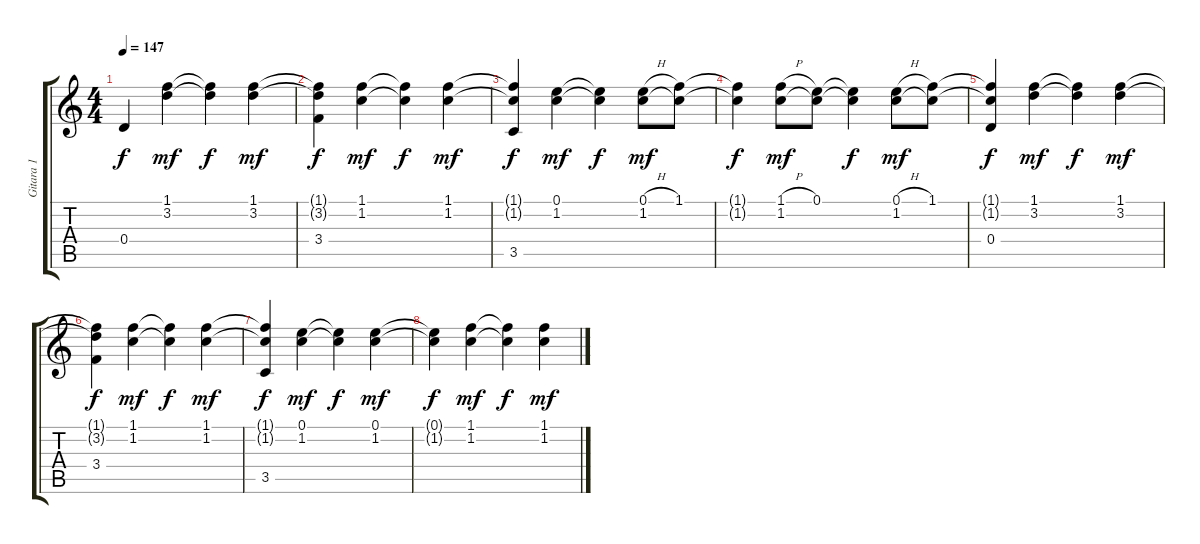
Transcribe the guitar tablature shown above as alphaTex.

\track ("Gitara 1" "Gitara 1") {instrument acousticguitarsteel}
\staff {score tabs}
\tuning (E4 B3 G3 D3 A2 E2) {hide}
\ts (4 4)
\tempo 147
\clef g2
\ks c
0.4.4{dy f volume 11} (1.1 3.2).4{dy mf} (1.1{t} 3.2{t}).4{dy f} (1.1 3.2).4{dy mf} |
(1.1{t} 3.2{t} 3.4).4{dy f} (1.1 1.2).4{dy mf} (1.1{t} 1.2{t}).4{dy f} (1.1 1.2).4{dy mf} |
(1.1{t} 1.2{t} 3.5).4{dy f} (0.1 1.2).4{dy mf} (0.1{t} 1.2{t}).4{dy f} (0.1{h} 1.2).8{dy mf} (1.1 1.2{t}).8 |
(1.1{t} 1.2{t}).4{dy f} (1.1{h} 1.2).8{dy mf} (0.1 1.2{t}).8 (0.1{t} 1.2{t}).4{dy f} (0.1{h} 1.2).8{dy mf} (1.1 1.2{t}).8 |
(1.1{t} 1.2{t} 0.4).4{dy f} (1.1 3.2).4{dy mf} (1.1{t} 3.2{t}).4{dy f} (1.1 3.2).4{dy mf} |
(1.1{t} 3.2{t} 3.4).4{dy f} (1.1 1.2).4{dy mf} (1.1{t} 1.2{t}).4{dy f} (1.1 1.2).4{dy mf} |
(1.1{t} 1.2{t} 3.5).4{dy f} (0.1 1.2).4{dy mf} (0.1{t} 1.2{t}).4{dy f} (0.1 1.2).4{dy mf} |
(0.1{t} 1.2{t}).4{dy f} (1.1 1.2).4{dy mf} (1.1{t} 1.2{t}).4{dy f} (1.1 1.2).4{dy mf}
